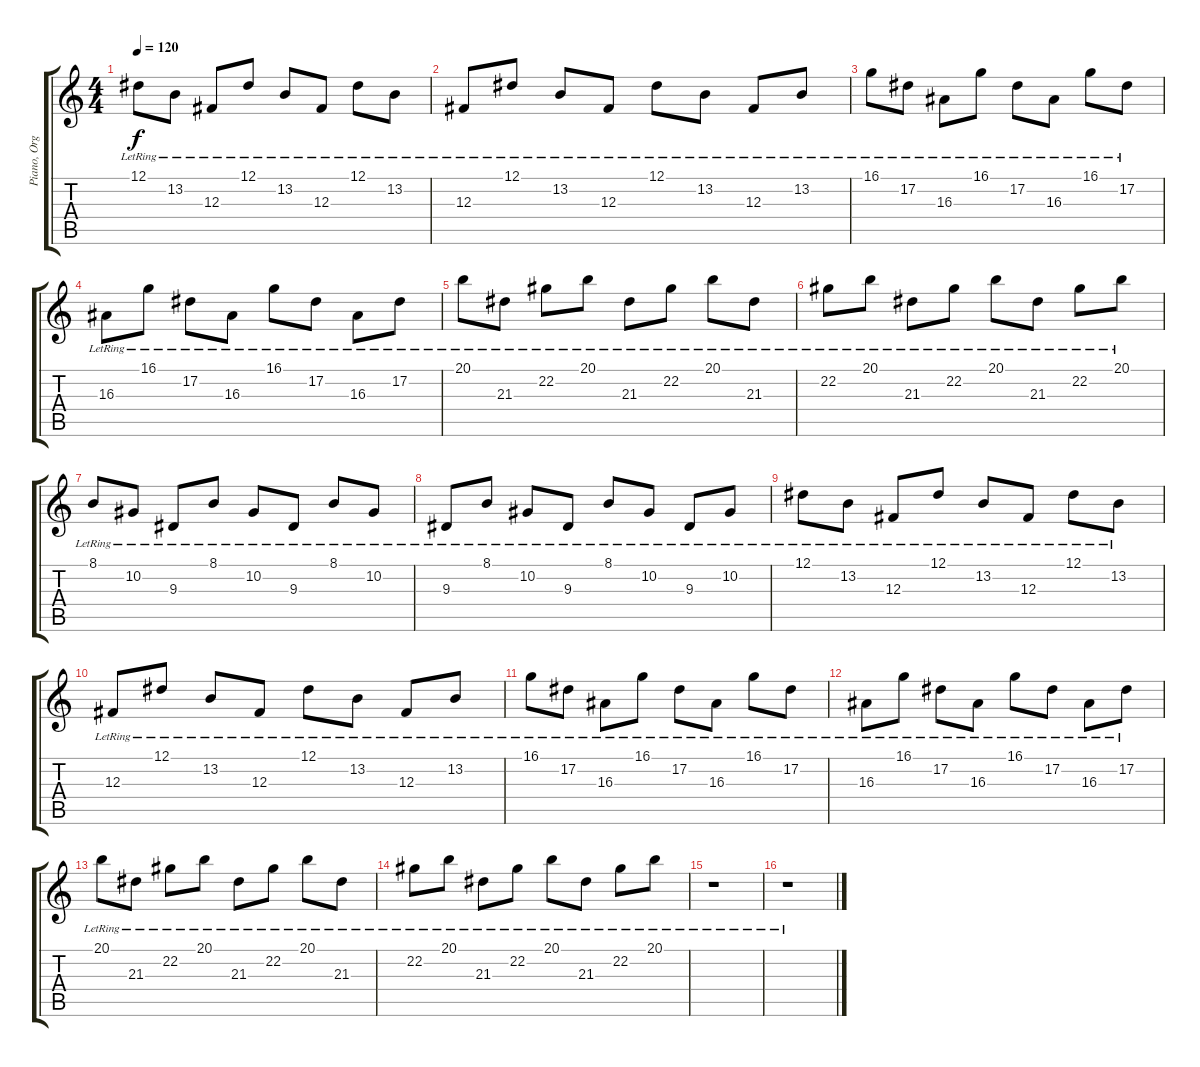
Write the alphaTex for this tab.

\track ("Piano, Organ, Mandolin" "Piano, Org") {instrument brightacousticpiano}
\staff {score tabs}
\tuning (Eb4 Bb3 Gb3 Db3 Ab2 Eb2) {hide}
\ts (4 4)
\tempo 120
\clef g2
\ks c
12.1{lr}.8{dy f} 13.2{lr}.8 12.3{lr}.8 12.1{lr}.8 13.2{lr}.8 12.3{lr}.8 12.1{lr}.8 13.2{lr}.8 |
12.3{lr}.8 12.1{lr}.8 13.2{lr}.8 12.3{lr}.8 12.1{lr}.8 13.2{lr}.8 12.3{lr}.8 13.2{lr}.8 |
16.1{lr}.8 17.2{lr}.8 16.3{lr}.8 16.1{lr}.8 17.2{lr}.8 16.3{lr}.8 16.1{lr}.8 17.2{lr}.8 |
16.3{lr}.8 16.1{lr}.8 17.2{lr}.8 16.3{lr}.8 16.1{lr}.8 17.2{lr}.8 16.3{lr}.8 17.2{lr}.8 |
20.1{lr}.8 21.3{lr}.8 22.2{lr}.8 20.1{lr}.8 21.3{lr}.8 22.2{lr}.8 20.1{lr}.8 21.3{lr}.8 |
22.2{lr}.8 20.1{lr}.8 21.3{lr}.8 22.2{lr}.8 20.1{lr}.8 21.3{lr}.8 22.2{lr}.8 20.1{lr}.8 |
8.1{lr}.8 10.2{lr}.8 9.3{lr}.8 8.1{lr}.8 10.2{lr}.8 9.3{lr}.8 8.1{lr}.8 10.2{lr}.8 |
9.3{lr}.8 8.1{lr}.8 10.2{lr}.8 9.3{lr}.8 8.1{lr}.8 10.2{lr}.8 9.3{lr}.8 10.2{lr}.8 |
12.1{lr}.8 13.2{lr}.8 12.3{lr}.8 12.1{lr}.8 13.2{lr}.8 12.3{lr}.8 12.1{lr}.8 13.2{lr}.8 |
12.3{lr}.8 12.1{lr}.8 13.2{lr}.8 12.3{lr}.8 12.1{lr}.8 13.2{lr}.8 12.3{lr}.8 13.2{lr}.8 |
16.1{lr}.8 17.2{lr}.8 16.3{lr}.8 16.1{lr}.8 17.2{lr}.8 16.3{lr}.8 16.1{lr}.8 17.2{lr}.8 |
16.3{lr}.8 16.1{lr}.8 17.2{lr}.8 16.3{lr}.8 16.1{lr}.8 17.2{lr}.8 16.3{lr}.8 17.2{lr}.8 |
20.1{lr}.8 21.3{lr}.8 22.2{lr}.8 20.1{lr}.8 21.3{lr}.8 22.2{lr}.8 20.1{lr}.8 21.3{lr}.8 |
22.2{lr}.8 20.1{lr}.8 21.3{lr}.8 22.2{lr}.8 20.1{lr}.8 21.3{lr}.8 22.2{lr}.8 20.1{lr}.8 |
r.1 |
r.1
